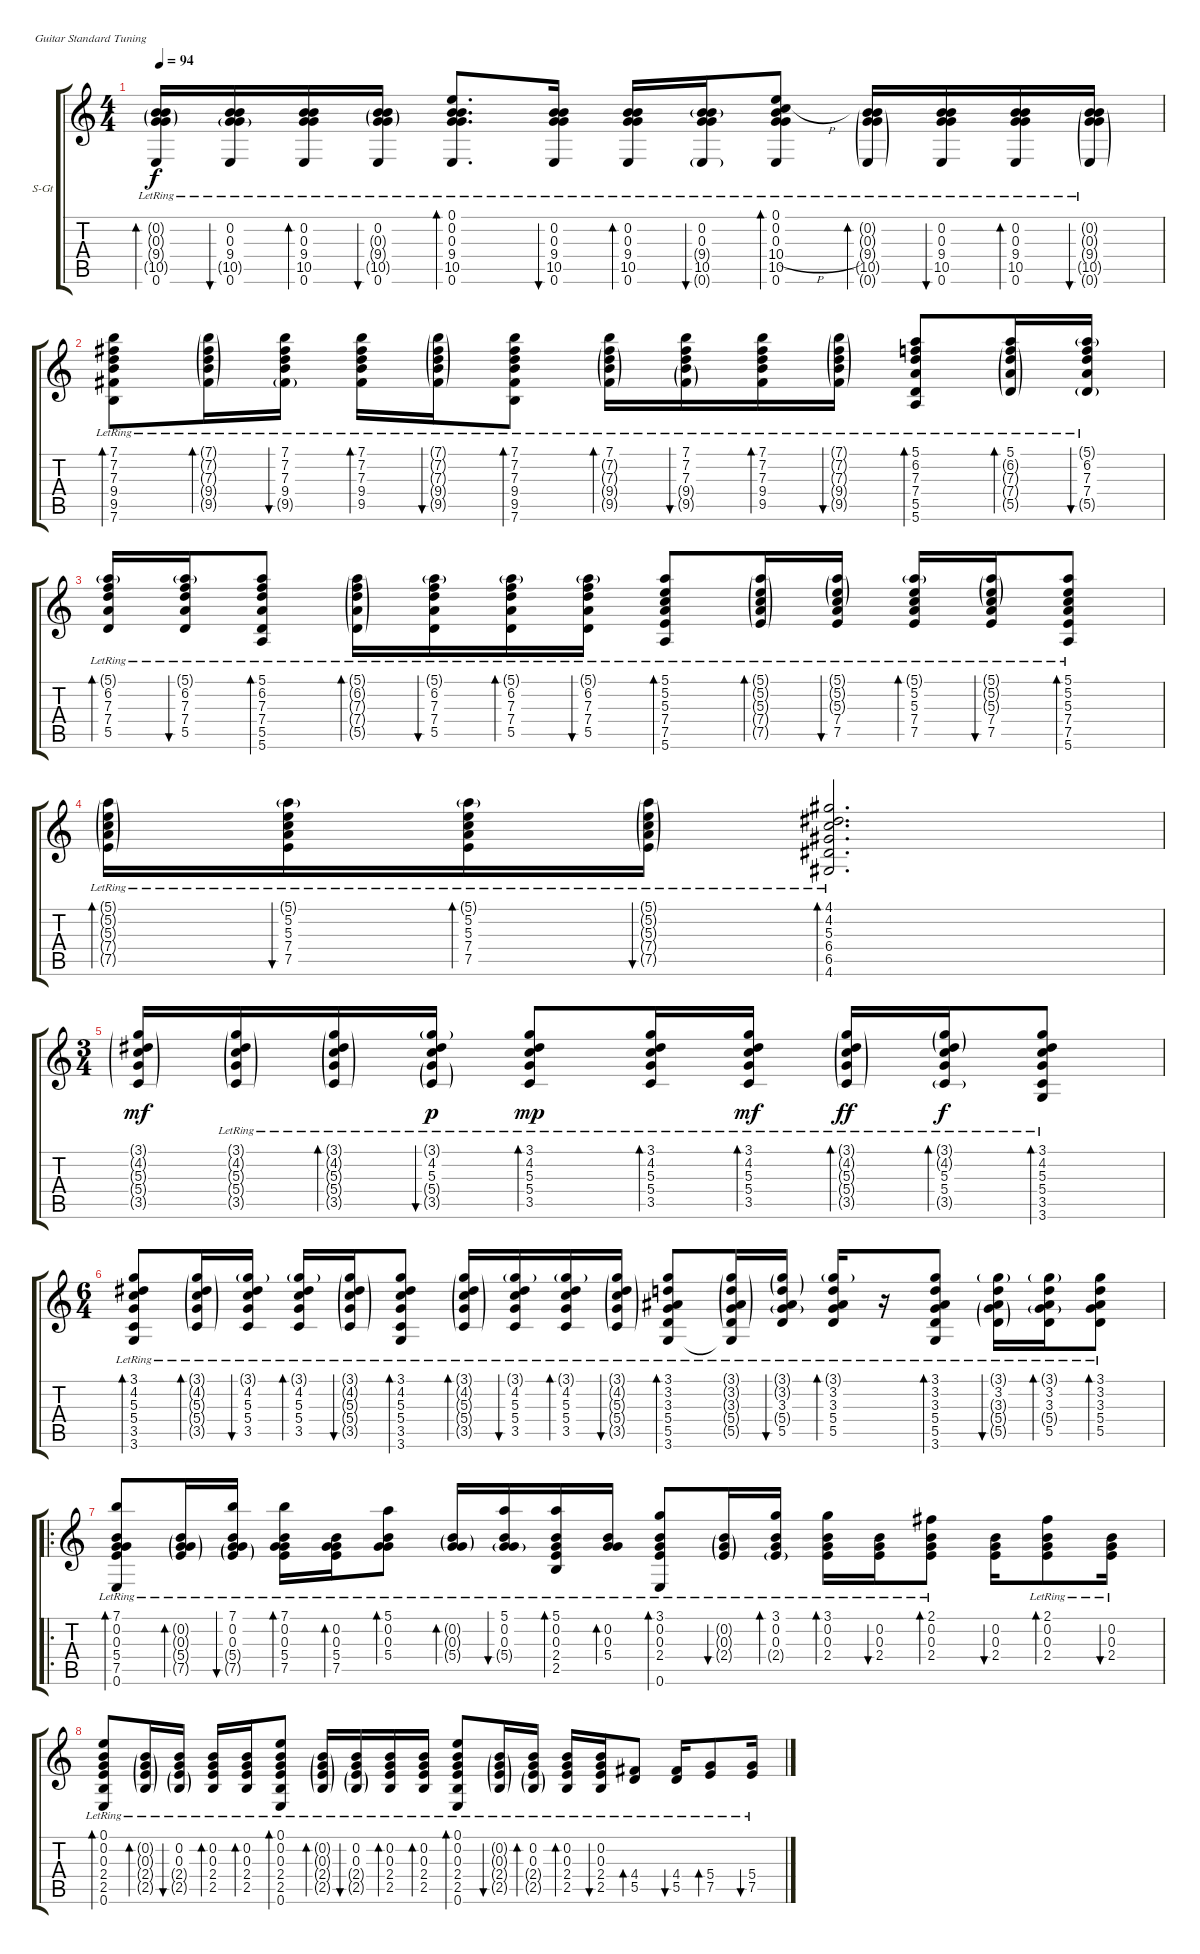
\bracketExtendMode groupsimilarinstruments
\firstSystemTrackNameOrientation horizontal
\otherSystemsTrackNameOrientation horizontal
\track ("Acoustic Guitar" "S-Gt") {instrument acousticguitarsteel}
\staff {score tabs}
\tuning (E4 B3 G3 D3 A2 E2)
\ts (4 4)
\tempo 94
\clef g2
\ks c
(0.2{g lr} 0.3{g lr} 9.4{g lr} 10.5{g lr} 0.6{lr}).16{bd 60 dy f} (0.2{lr} 0.3{lr} 9.4{lr} 10.5{g lr} 0.6{lr}).16{bu 60} (0.2{lr} 0.3{lr} 9.4{lr} 10.5{lr} 0.6{lr}).16{bd 60} (0.2{lr} 0.3{g lr} 9.4{g lr} 10.5{g lr} 0.6{lr}).16{bu 60} (0.1{lr} 0.2{lr} 0.3{lr} 9.4{lr} 10.5{lr} 0.6{lr}).8{d bd 60} (0.2{lr} 0.3{lr} 9.4{lr} 10.5{lr} 0.6{lr}).16{bu 60} (0.2{lr} 0.3{lr} 9.4{lr} 10.5{lr} 0.6{lr}).16{bd 60} (0.2 0.3 9.4{g lr} 10.5{lr} 0.6{g lr}).16{bu 60} (0.1{lr} 0.2{lr} 0.3{lr} 10.4{h} 10.5{lr} 0.6{lr}).8{bd 60} (0.2{g lr} 0.3{g lr} 9.4{g lr} 10.5{g lr} 0.6{g lr}).16{bd 60} (0.2{lr} 0.3{lr} 9.4{lr} 10.5{lr} 0.6{lr}).16{bu 60} (0.2{lr} 0.3{lr} 9.4{lr} 10.5{lr} 0.6{lr}).16{bd 60} (0.2{g lr} 0.3{g lr} 9.4{g lr} 10.5{g lr} 0.6{g lr}).16{bu 60} |
(7.1{lr} 7.2{lr} 7.3{lr} 9.4{lr} 9.5{lr} 7.6{lr}).8{bd 60} (7.1{g lr} 7.2{g lr} 7.3{g lr} 9.4{g lr} 9.5{g lr}).16{bd 60} (7.1{lr} 7.2{lr} 7.3{lr} 9.4{lr} 9.5{g lr}).16{bu 60} (7.1{lr} 7.2{lr} 7.3{lr} 9.4{lr} 9.5{lr}).16{bd 60} (7.1{g lr} 7.2{g lr} 7.3{g lr} 9.4{g lr} 9.5{g lr}).16{bu 60} (7.1{lr} 7.2{lr} 7.3{lr} 9.4{lr} 9.5{lr} 7.6{lr}).8{bd 60} (7.1{lr} 7.2{g lr} 7.3{g lr} 9.4{g lr} 9.5{g lr}).16{bd 60} (7.1{lr} 7.2{lr} 7.3{lr} 9.4{g lr} 9.5{g lr}).16{bu 60} (7.1{lr} 7.2{lr} 7.3{lr} 9.4{lr} 9.5{lr}).16{bd 60} (7.1{g lr} 7.2{g lr} 7.3{g lr} 9.4{g lr} 9.5{g lr}).16{bu 60} (5.1{lr} 6.2{lr} 7.3{lr} 7.4{lr} 5.5{lr} 5.6{lr}).8{bd 60} (5.1{lr} 6.2{g lr} 7.3{g lr} 7.4{g lr} 5.5{g lr}).16{bd 60} (5.1{g lr} 6.2{lr} 7.3{lr} 7.4{lr} 5.5{g lr}).16{bu 60} |
(5.1{g lr} 6.2{lr} 7.3{lr} 7.4{lr} 5.5{lr}).16{bd 60} (5.1{g lr} 6.2{lr} 7.3{lr} 7.4{lr} 5.5{lr}).16{bu 60} (5.1{lr} 6.2{lr} 7.3{lr} 7.4{lr} 5.5{lr} 5.6{lr}).8{bd 60} (5.1{g lr} 6.2{g lr} 7.3{g lr} 7.4{g lr} 5.5{g lr}).16{bd 60} (5.1{g lr} 6.2{lr} 7.3{lr} 7.4{lr} 5.5{lr}).16{bu 60} (5.1{g lr} 6.2{lr} 7.3{lr} 7.4{lr} 5.5{lr}).16{bd 60} (5.1{g lr} 6.2{lr} 7.3{lr} 7.4{lr} 5.5{lr}).16{bu 60} (5.1{lr} 5.2{lr} 5.3{lr} 7.4{lr} 7.5{lr} 5.6{lr}).8{bd 60} (5.1{g lr} 5.2{g lr} 5.3{g lr} 7.4{g lr} 7.5{g lr}).16{bd 60} (5.1{g lr} 5.2{g lr} 5.3{g lr} 7.4{lr} 7.5{lr}).16{bu 60} (5.1{g lr} 5.2{lr} 5.3{lr} 7.4{lr} 7.5{lr}).16{bd 60} (5.1{g lr} 5.2{g lr} 5.3{g lr} 7.4{lr} 7.5{lr}).16{bu 60} (5.1{lr} 5.2{lr} 5.3{lr} 7.4{lr} 7.5{lr} 5.6{lr}).8{bd 60} |
(5.1{g lr} 5.2{g lr} 5.3{g lr} 7.4{g lr} 7.5{g lr}).16{bd 60} (5.1{g lr} 5.2{lr} 5.3{lr} 7.4{lr} 7.5{lr}).16{bu 60} (5.1{g lr} 5.2{lr} 5.3{lr} 7.4{lr} 7.5{lr}).16{bd 60} (5.1{g lr} 5.2{g lr} 5.3{g lr} 7.4{g lr} 7.5{g lr}).16{bu 60} (4.1{lr} 4.2{lr} 5.3{lr} 6.4{lr} 6.5{lr} 4.6{lr}).2{d bd 120} |
\ts (3 4)
(3.1{g} 4.2{g} 5.3{g} 5.4{g} 3.5{g}).16{dy mf} (3.1{g} 4.2{g} 5.3{g} 5.4{g} 3.5{g lr}).16 (3.1{g lr} 4.2{g lr} 5.3{g lr} 5.4{g lr} 3.5{g lr}).16{bd 60} (3.1{g lr} 4.2{lr} 5.3{lr} 5.4{g lr} 3.5{g lr}).16{bu 60 dy p} (3.1{lr} 4.2{lr} 5.3{lr} 5.4{lr} 3.5{lr}).8{bd 60 dy mp} (3.1{lr} 4.2{lr} 5.3{lr} 5.4 3.5{lr}).16{bd 60} (3.1{lr} 4.2{lr} 5.3{lr} 5.4{lr} 3.5{lr}).16{bd 60 dy mf} (3.1{g} 4.2{g lr} 5.3{g lr} 5.4{g lr} 3.5{g lr}).16{bd 240 dy ff} (3.1{g} 4.2{g lr} 5.3{lr} 5.4{lr} 3.5{g lr}).16{bd 60 dy f} (3.1{lr} 4.2{lr} 5.3{lr} 5.4{lr} 3.5{lr} 3.6).8{bd 60} |
\ts (6 4)
(3.1{lr} 4.2{lr} 5.3{lr} 5.4{lr} 3.5{lr} 3.6{lr}).8{bd 60} (3.1{g lr} 4.2{g lr} 5.3{g lr} 5.4{g lr} 3.5{g lr}).16{bd 60} (3.1{g lr} 4.2{lr} 5.3{lr} 5.4{lr} 3.5{lr}).16{bu 60} (3.1{g lr} 4.2{lr} 5.3{lr} 5.4{lr} 3.5{lr}).16{bd 60} (3.1{g lr} 4.2{g lr} 5.3{g lr} 5.4{g lr} 3.5{g lr}).16{bu 60} (3.1{lr} 4.2{lr} 5.3{lr} 5.4{lr} 3.5{lr} 3.6{lr}).8{bd 60} (3.1{g lr} 4.2{g lr} 5.3{g lr} 5.4{g lr} 3.5{g lr}).16{bd 60} (3.1{g lr} 4.2{lr} 5.3{lr} 5.4{lr} 3.5{lr}).16{bu 60} (3.1{g lr} 4.2{lr} 5.3{lr} 5.4{lr} 3.5{lr}).16{bd 60} (3.1{g lr} 4.2{g lr} 5.3{g lr} 5.4{g lr} 3.5{g lr}).16{bu 60} (3.1{lr} 3.2{lr} 3.3{lr} 5.4{lr} 5.5{lr} 3.6{lr}).8{bd 60} (3.1{g lr} 3.2{g lr} 3.3{g lr} 5.4{g lr} 5.5{g lr} 3.6{lr t}).16 (3.1{g lr} 3.2{g lr} 3.3{lr} 5.4{g lr} 5.5{lr}).16{bu 60} (3.1{g lr} 3.2{lr} 3.3{lr} 5.4{lr} 5.5{lr}).16{bd 60} r.16 (3.1{lr} 3.2{lr} 3.3{lr} 5.4{lr} 5.5{lr} 3.6{lr}).8{bd 60} (3.1{g lr} 3.2{lr} 3.3{g lr} 5.4{g lr} 5.5{g lr}).16{bu 60} (3.1{g lr} 3.2{lr} 3.3{lr} 5.4{g lr} 5.5{lr}).16{bd 60} (3.1{lr} 3.2{lr} 3.3{lr} 5.4{lr} 5.5{lr}).8{bd 60} |
\ro
(7.1{lr} 0.2{lr} 0.3{lr} 5.4{lr} 7.5{lr} 0.6{lr}).8{bd 30} (0.2{g lr} 0.3{g lr} 5.4{g lr} 7.5{g lr}).16{bd 60} (7.1 0.2{lr} 0.3{lr} 5.4{g lr} 7.5{g lr}).16{bu 60} (7.1{lr} 0.2{lr} 0.3{lr} 5.4{lr} 7.5{lr}).16{bd 60} (0.2{lr} 0.3{lr} 5.4{lr} 7.5{lr}).16{bd 60} (5.1{lr} 0.2{lr} 0.3{lr} 5.4{lr}).8{bd 60} (0.2{g lr} 0.3{g lr} 5.4{g lr}).16{bd 60} (5.1{lr} 0.2{lr} 0.3{lr} 5.4{g lr}).16{bu 60} (5.1{lr} 0.2{lr} 0.3{lr} 2.4{lr} 2.5{lr}).16{bd 60} (0.2{lr} 0.3{lr} 5.4{lr}).16{bd 60} (3.1 0.2{lr} 0.3{lr} 2.4{lr} 0.6).8{bd 60} (0.2{g lr} 0.3{g lr} 2.4{g lr}).16{bu 60} (3.1{lr} 0.2{lr} 0.3{lr} 2.4{g lr}).16{bd 60} (3.1{lr} 0.2 0.3 2.4).16{bd 60} (0.2{lr} 0.3{lr} 2.4{lr}).16{bu 60} (2.1{lr} 0.2 0.3 2.4{lr}).8{bd 60} (0.2 0.3 2.4).16{bu 60} (2.1{lr} 0.2 0.3 2.4{lr}).8{bd 60} (0.2 0.3 2.4{lr}).16{bu 60} |
(0.1{lr} 0.2{lr} 0.3{lr} 2.4{lr} 2.5{lr} 0.6{lr}).8{bd 30} (0.2{g lr} 0.3{g lr} 2.4{g lr} 2.5{g lr}).16{bd 60} (0.2{lr} 0.3{lr} 2.4{g lr} 2.5{g lr}).16{bu 60} (0.2{lr} 0.3{lr} 2.4{lr} 2.5{lr}).16{bd 60} (0.2{lr} 0.3{lr} 2.4{lr} 2.5{lr}).16{bd 60} (0.1{lr} 0.2{lr} 0.3{lr} 2.4{lr} 2.5{lr} 0.6{lr}).8{bd 60} (0.2{g lr} 0.3{g lr} 2.4{g lr} 2.5{g lr}).16{bd 60} (0.2{lr} 0.3{lr} 2.4{g lr} 2.5{g lr}).16{bu 60} (0.2{lr} 0.3{lr} 2.4{lr} 2.5{lr}).16{bd 60} (0.2{lr} 0.3{lr} 2.4{lr} 2.5{lr}).16{bd 60} (0.1{lr} 0.2{lr} 0.3{lr} 2.4{lr} 2.5{lr} 0.6{lr}).8{bd 60} (0.2{g lr} 0.3{g lr} 2.4{g lr} 2.5{g lr}).16{bu 60} (0.2{lr} 0.3{lr} 2.4{g lr} 2.5{g lr}).16{bd 60} (0.2 0.3{lr} 2.4{lr} 2.5{lr}).16{bd 60} (0.2{lr} 0.3{lr} 2.4{lr} 2.5{lr}).16{bu 60} (4.4{lr} 5.5).8{bd 60} (4.4{lr} 5.5{lr}).16{bu 60} (5.4{lr} 7.5{lr}).8{bd 60} (5.4{lr} 7.5{lr}).16{bu 60}
